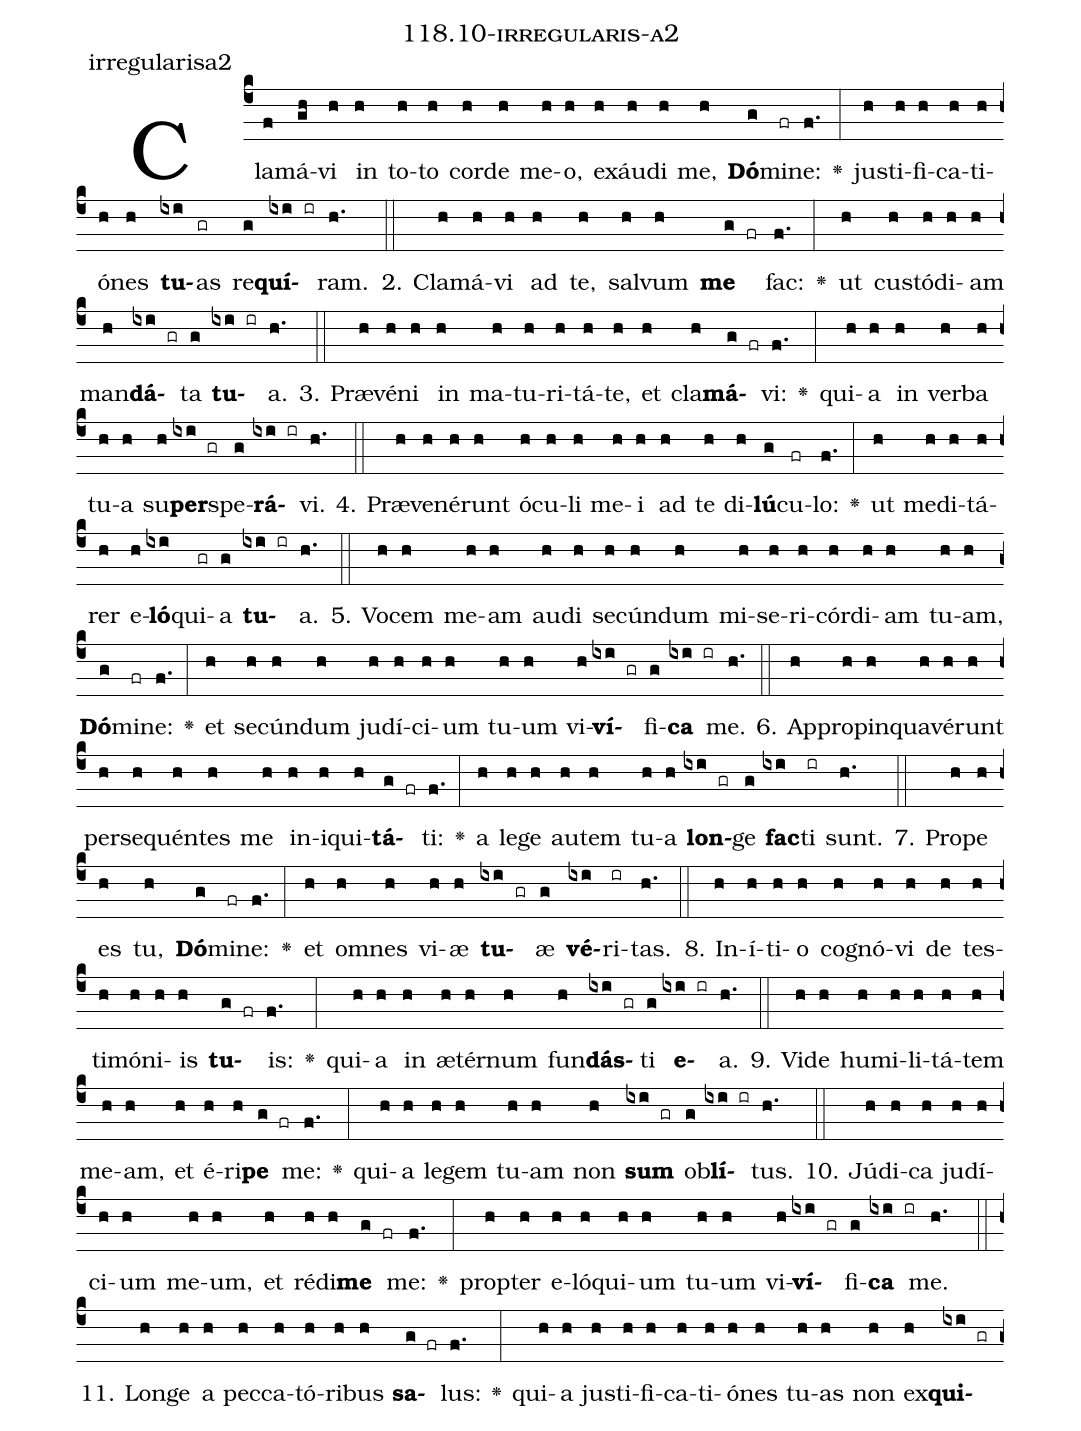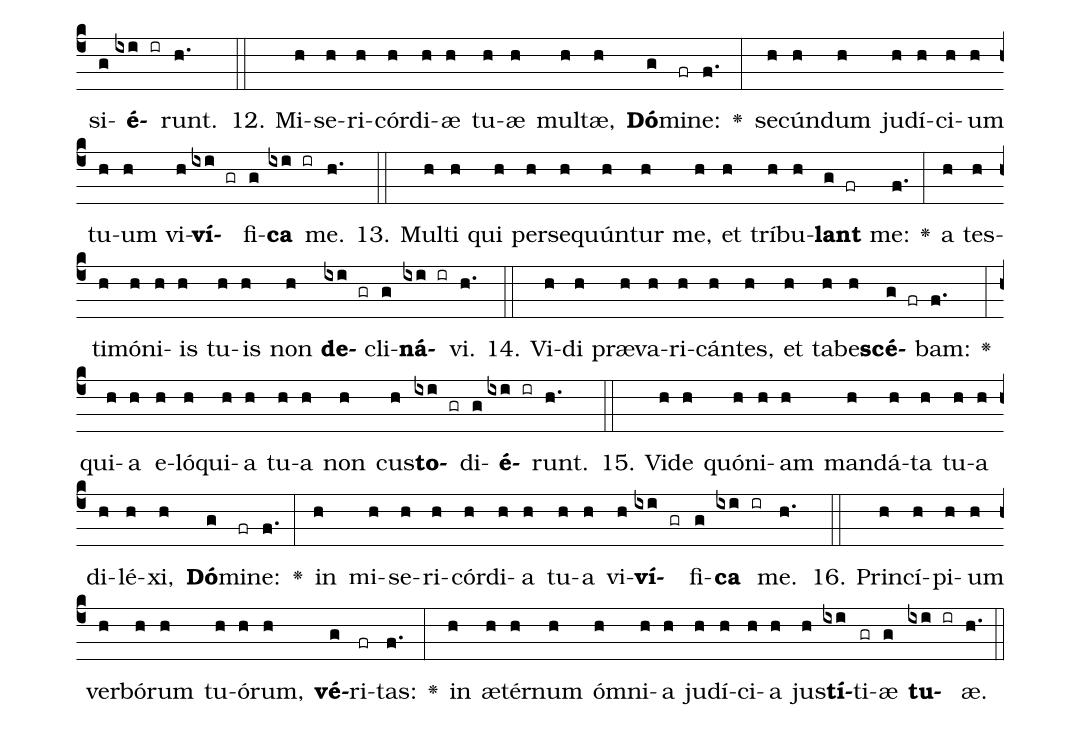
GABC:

name: 118.10-irregularis-a2;
annotation: irregularisa2;
%%
(c4)Cla(f)má(gh)vi(h) in(h) to(h)to(h) cor(h)de(h) me(h)o,(h) ex(h)áu(h)di(h) me,(h) <b>Dó</b>(g)mi(fr)ne:(f.) <v>\greheightstar</v>(:) jus(h)ti(h)fi(h)ca(h)ti(h)ó(h)nes(h) <b>tu</b>(ixi)as(gr) re(g)<b>quí</b>(ixi ir)ram.(h.) (::)
2. Cla(h)má(h)vi(h) ad(h) te,(h) sal(h)vum(h) <b>me</b>(g fr) fac:(f.) <v>\greheightstar</v>(:) ut(h) cus(h)tó(h)di(h)am(h) man(h)<b>dá</b>(ixi gr)ta(g) <b>tu</b>(ixi ir)a.(h.) (::)
3. Præ(h)vé(h)ni(h) in(h) ma(h)tu(h)ri(h)tá(h)te,(h) et(h) cla(h)<b>má</b>(g fr)vi:(f.) <v>\greheightstar</v>(:) qui(h)a(h) in(h) ver(h)ba(h) tu(h)a(h) su(h)<b>per</b>(ixi gr)spe(g)<b>rá</b>(ixi ir)vi.(h.) (::)
4. Præ(h)ve(h)né(h)runt(h) ó(h)cu(h)li(h) me(h)i(h) ad(h) te(h) di(h)<b>lú</b>(g)cu(fr)lo:(f.) <v>\greheightstar</v>(:) ut(h) me(h)di(h)tá(h)rer(h) e(h)<b>ló</b>(ixi)qui(gr)a(g) <b>tu</b>(ixi ir)a.(h.) (::)
5. Vo(h)cem(h) me(h)am(h) au(h)di(h) se(h)cún(h)dum(h) mi(h)se(h)ri(h)cór(h)di(h)am(h) tu(h)am,(h) <b>Dó</b>(g)mi(fr)ne:(f.) <v>\greheightstar</v>(:) et(h) se(h)cún(h)dum(h) ju(h)dí(h)ci(h)um(h) tu(h)um(h) vi(h)<b>ví</b>(ixi gr)fi(g)<b>ca</b>(ixi ir) me.(h.) (::)
6. Ap(h)pro(h)pin(h)qua(h)vé(h)runt(h) per(h)se(h)quén(h)tes(h) me(h) in(h)i(h)qui(h)<b>tá</b>(g fr)ti:(f.) <v>\greheightstar</v>(:) a(h) le(h)ge(h) au(h)tem(h) tu(h)a(h) <b>lon</b>(ixi gr)ge(g) <b>fac</b>(ixi)ti(ir) sunt.(h.) (::)
7. Pro(h)pe(h) es(h) tu,(h) <b>Dó</b>(g)mi(fr)ne:(f.) <v>\greheightstar</v>(:) et(h) om(h)nes(h) vi(h)æ(h) <b>tu</b>(ixi gr)æ(g) <b>vé</b>(ixi)ri(ir)tas.(h.) (::)
8. In(h)í(h)ti(h)o(h) co(h)gnó(h)vi(h) de(h) tes(h)ti(h)mó(h)ni(h)is(h) <b>tu</b>(g fr)is:(f.) <v>\greheightstar</v>(:) qui(h)a(h) in(h) æ(h)tér(h)num(h) fun(h)<b>dás</b>(ixi gr)ti(g) <b>e</b>(ixi ir)a.(h.) (::)
9. Vi(h)de(h) hu(h)mi(h)li(h)tá(h)tem(h) me(h)am,(h) et(h) é(h)ri(h)<b>pe</b>(g fr) me:(f.) <v>\greheightstar</v>(:) qui(h)a(h) le(h)gem(h) tu(h)am(h) non(h) <b>sum</b>(ixi gr) ob(g)<b>lí</b>(ixi ir)tus.(h.) (::)
10. Jú(h)di(h)ca(h) ju(h)dí(h)ci(h)um(h) me(h)um,(h) et(h) réd(h)i(h)<b>me</b>(g fr) me:(f.) <v>\greheightstar</v>(:) prop(h)ter(h) e(h)ló(h)qui(h)um(h) tu(h)um(h) vi(h)<b>ví</b>(ixi gr)fi(g)<b>ca</b>(ixi ir) me.(h.) (::)
11. Lon(h)ge(h) a(h) pec(h)ca(h)tó(h)ri(h)bus(h) <b>sa</b>(g fr)lus:(f.) <v>\greheightstar</v>(:) qui(h)a(h) jus(h)ti(h)fi(h)ca(h)ti(h)ó(h)nes(h) tu(h)as(h) non(h) ex(h)<b>qui</b>(ixi gr)si(g)<b>é</b>(ixi ir)runt.(h.) (::)
12. Mi(h)se(h)ri(h)cór(h)di(h)æ(h) tu(h)æ(h) mul(h)tæ,(h) <b>Dó</b>(g)mi(fr)ne:(f.) <v>\greheightstar</v>(:) se(h)cún(h)dum(h) ju(h)dí(h)ci(h)um(h) tu(h)um(h) vi(h)<b>ví</b>(ixi gr)fi(g)<b>ca</b>(ixi ir) me.(h.) (::)
13. Mul(h)ti(h) qui(h) per(h)se(h)quún(h)tur(h) me,(h) et(h) trí(h)bu(h)<b>lant</b>(g fr) me:(f.) <v>\greheightstar</v>(:) a(h) tes(h)ti(h)mó(h)ni(h)is(h) tu(h)is(h) non(h) <b>de</b>(ixi gr)cli(g)<b>ná</b>(ixi ir)vi.(h.) (::)
14. Vi(h)di(h) præ(h)va(h)ri(h)cán(h)tes,(h) et(h) ta(h)be(h)<b>scé</b>(g fr)bam:(f.) <v>\greheightstar</v>(:) qui(h)a(h) e(h)ló(h)qui(h)a(h) tu(h)a(h) non(h) cus(h)<b>to</b>(ixi gr)di(g)<b>é</b>(ixi ir)runt.(h.) (::)
15. Vi(h)de(h) quón(h)i(h)am(h) man(h)dá(h)ta(h) tu(h)a(h) di(h)lé(h)xi,(h) <b>Dó</b>(g)mi(fr)ne:(f.) <v>\greheightstar</v>(:) in(h) mi(h)se(h)ri(h)cór(h)di(h)a(h) tu(h)a(h) vi(h)<b>ví</b>(ixi gr)fi(g)<b>ca</b>(ixi ir) me.(h.) (::)
16. Prin(h)cí(h)pi(h)um(h) ver(h)bó(h)rum(h) tu(h)ó(h)rum,(h) <b>vé</b>(g)ri(fr)tas:(f.) <v>\greheightstar</v>(:) in(h) æ(h)tér(h)num(h) óm(h)ni(h)a(h) ju(h)dí(h)ci(h)a(h) jus(h)<b>tí</b>(ixi)ti(gr)æ(g) <b>tu</b>(ixi ir)æ.(h.) (::)
